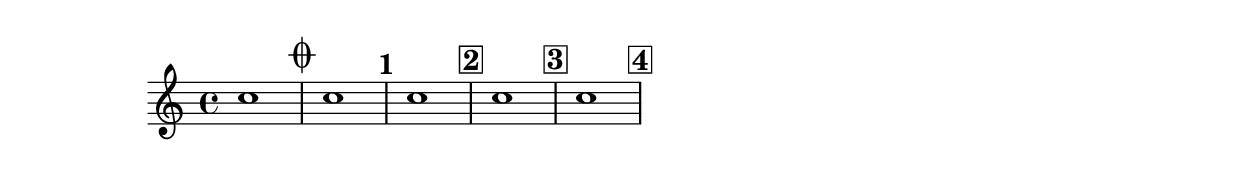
\header { texidoc= "

Marks can be printed as numbers.  
By setting @code{markFormatter} we may choose a different style of mark printing. Also, marks can be specified manually, with a markup argument." 
	  
      }

\version "2.1.36"
\score {
  \notes \relative c''{
    \set Score.markFormatter = #format-mark-numbers 
  c1 | \mark \markup { \musicglyph #"scripts-coda" }
  c1 | \mark \default
  c1 | \mark \default
    \set Score.markFormatter = #(lambda (mark  context)
	(make-bold-markup (make-box-markup (number->string mark))))
	
    c1 | \mark \default
    c1 | \mark \default
  }
}

